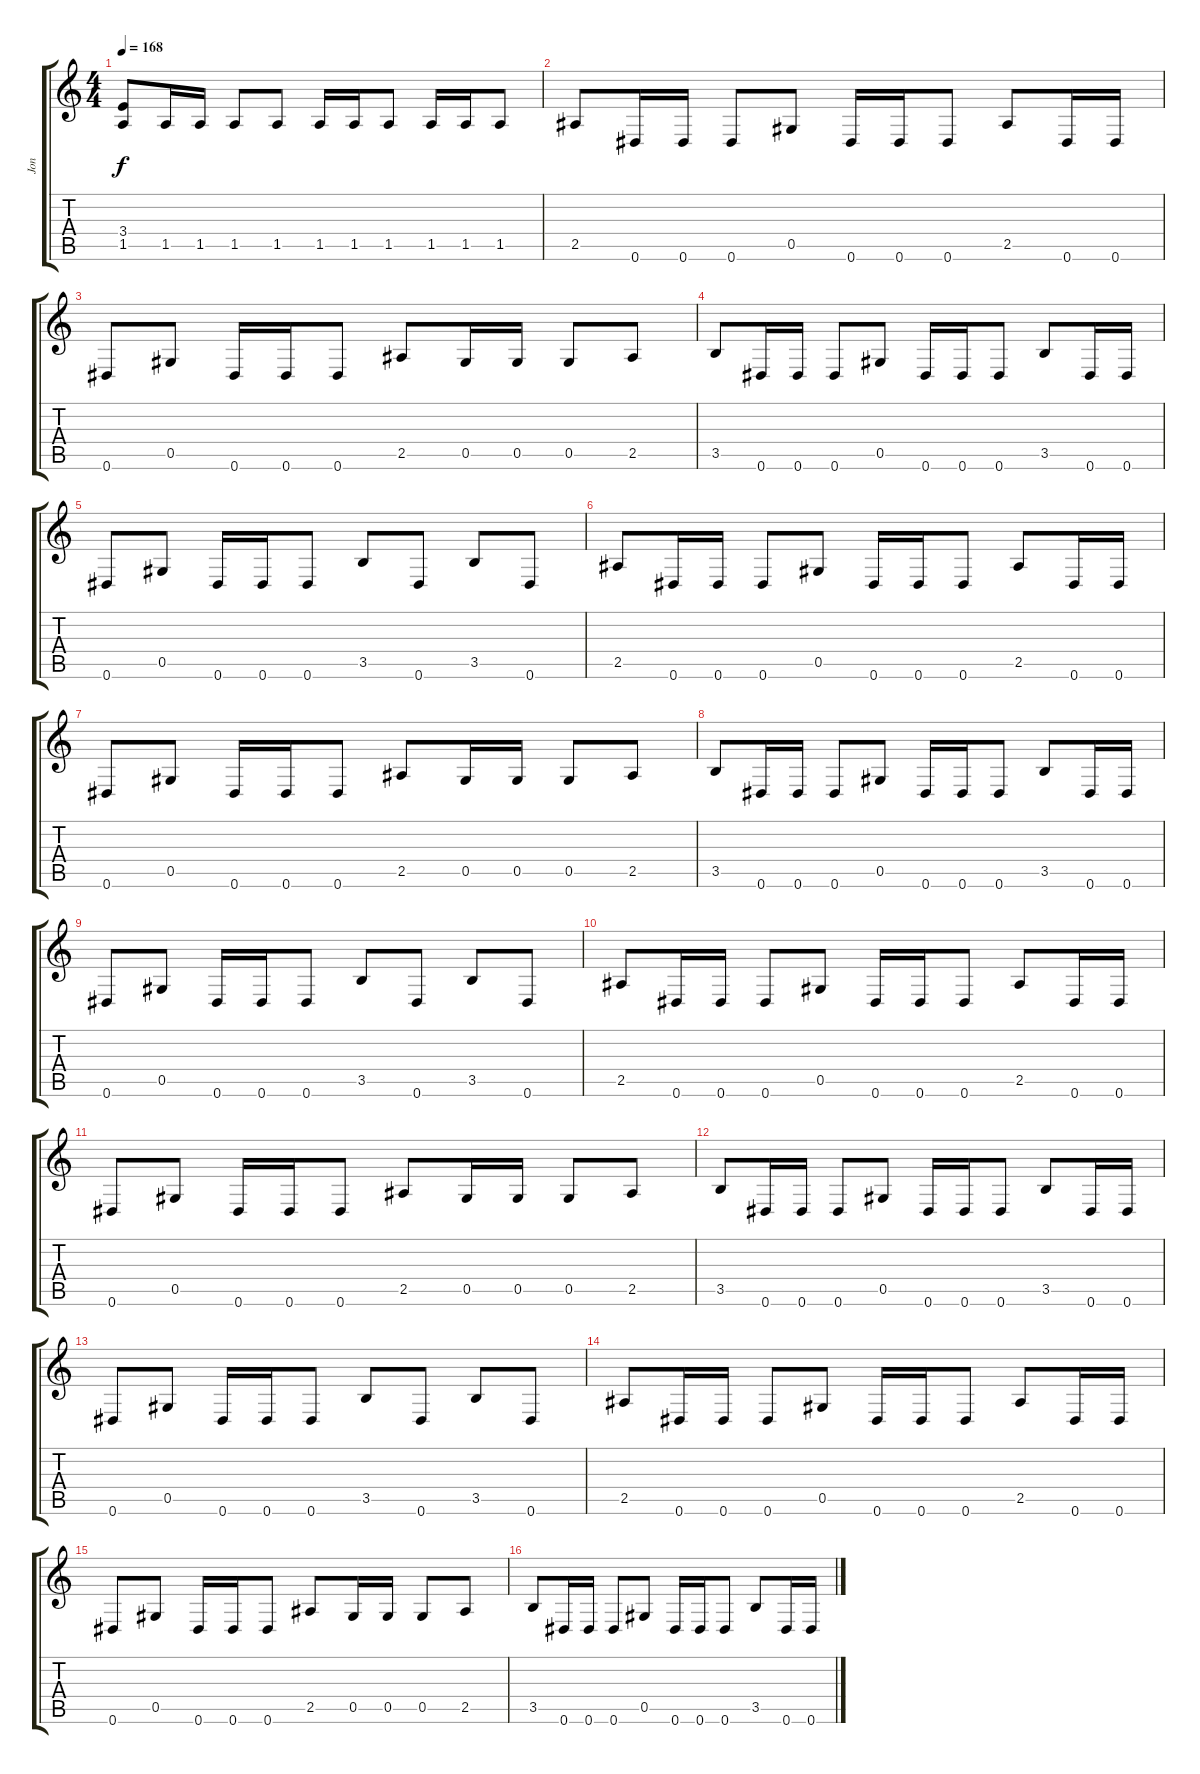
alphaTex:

\track ("Jon" "Jon") {instrument distortionguitar}
\staff {score tabs}
\tuning (Eb4 Bb3 Gb3 Db3 Ab2 Eb2) {hide}
\ts (4 4)
\tempo 168
\clef g2
\ks c
(3.4{t} 1.5{t}).8{dy f} 1.5.16 1.5.16 1.5.8 1.5.8 1.5.16 1.5.16 1.5.8 1.5.16 1.5.16 1.5.8 |
2.5.8 0.6.16 0.6.16 0.6.8 0.5.8 0.6.16 0.6.16 0.6.8 2.5.8 0.6.16 0.6.16 |
0.6.8 0.5.8 0.6.16 0.6.16 0.6.8 2.5.8 0.5.16 0.5.16 0.5.8 2.5.8 |
3.5.8 0.6.16 0.6.16 0.6.8 0.5.8 0.6.16 0.6.16 0.6.8 3.5.8 0.6.16 0.6.16 |
0.6.8 0.5.8 0.6.16 0.6.16 0.6.8 3.5.8 0.6.8 3.5.8 0.6.8 |
2.5.8 0.6.16 0.6.16 0.6.8 0.5.8 0.6.16 0.6.16 0.6.8 2.5.8 0.6.16 0.6.16 |
0.6.8 0.5.8 0.6.16 0.6.16 0.6.8 2.5.8 0.5.16 0.5.16 0.5.8 2.5.8 |
3.5.8 0.6.16 0.6.16 0.6.8 0.5.8 0.6.16 0.6.16 0.6.8 3.5.8 0.6.16 0.6.16 |
0.6.8 0.5.8 0.6.16 0.6.16 0.6.8 3.5.8 0.6.8 3.5.8 0.6.8 |
2.5.8 0.6.16 0.6.16 0.6.8 0.5.8 0.6.16 0.6.16 0.6.8 2.5.8 0.6.16 0.6.16 |
0.6.8 0.5.8 0.6.16 0.6.16 0.6.8 2.5.8 0.5.16 0.5.16 0.5.8 2.5.8 |
3.5.8 0.6.16 0.6.16 0.6.8 0.5.8 0.6.16 0.6.16 0.6.8 3.5.8 0.6.16 0.6.16 |
0.6.8 0.5.8 0.6.16 0.6.16 0.6.8 3.5.8 0.6.8 3.5.8 0.6.8 |
2.5.8 0.6.16 0.6.16 0.6.8 0.5.8 0.6.16 0.6.16 0.6.8 2.5.8 0.6.16 0.6.16 |
0.6.8 0.5.8 0.6.16 0.6.16 0.6.8 2.5.8 0.5.16 0.5.16 0.5.8 2.5.8 |
3.5.8 0.6.16 0.6.16 0.6.8 0.5.8 0.6.16 0.6.16 0.6.8 3.5.8 0.6.16 0.6.16
